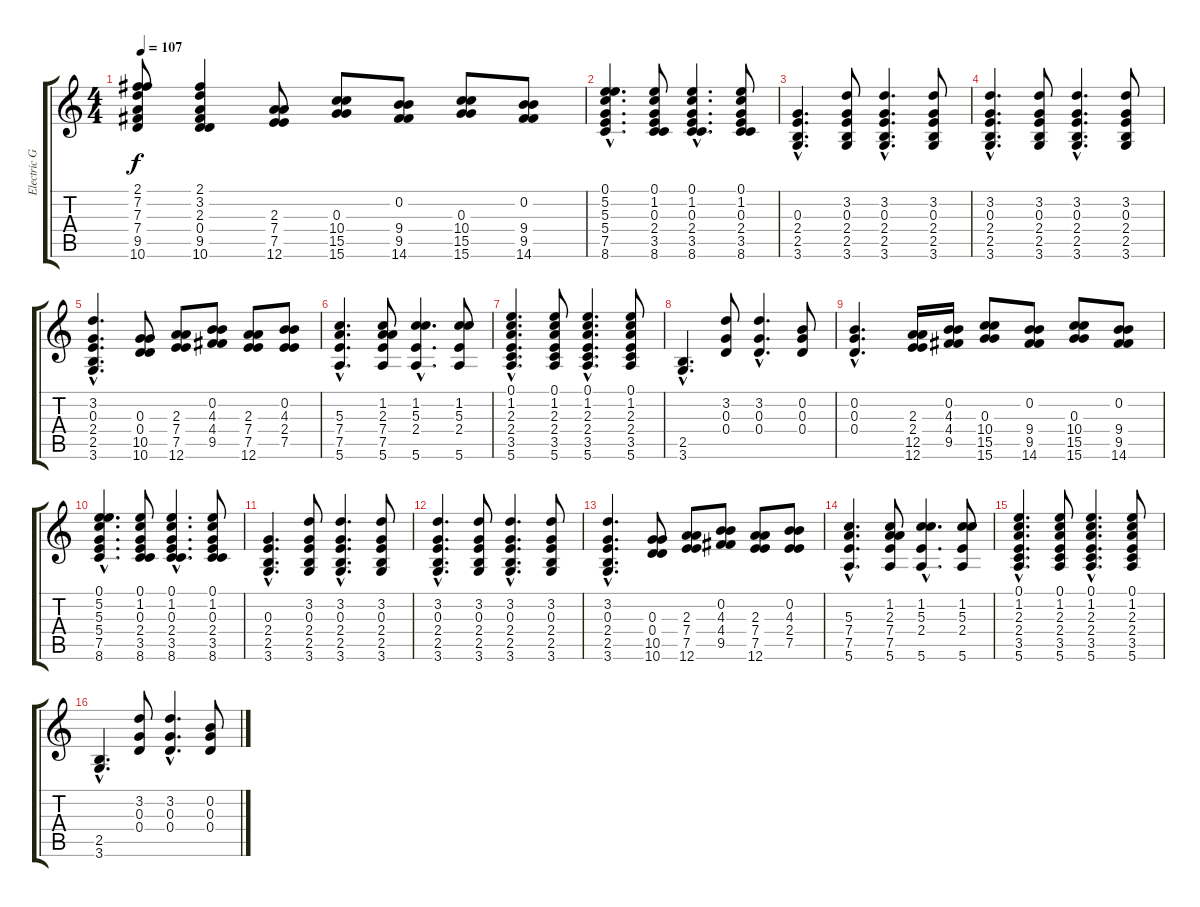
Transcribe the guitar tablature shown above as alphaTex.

\track ("Electric Guitar" "Electric G") {instrument electricguitarjazz}
\staff {score tabs}
\tuning (E4 B3 G3 D3 A2 E2) {hide}
\ts (4 4)
\tempo 107
\clef g2
\ks c
(2.1 7.2 7.3 7.4 9.5 10.6).8{dy f} (2.1 3.2 2.3 0.4 9.5 10.6).4 (2.3 7.4 7.5 12.6).8 (0.3 10.4 15.5 15.6).8 (0.2 9.4 9.5 14.6).8 (0.3 10.4 15.5 15.6).8 (0.2 9.4 9.5 14.6).8 |
(0.1{hac} 5.2{hac} 5.3{hac} 5.4{hac} 7.5{hac} 8.6{hac}).4{d} (0.1 1.2 0.3 2.4 3.5 8.6).8 (0.1{hac} 1.2{hac} 0.3{hac} 2.4{hac} 3.5{hac} 8.6{hac}).4{d} (0.1 1.2 0.3 2.4 3.5 8.6).8 |
(0.3{hac} 2.4{hac} 2.5{hac} 3.6{hac}).4{d} (3.2 0.3 2.4 2.5 3.6).8 (3.2{hac} 0.3{hac} 2.4{hac} 2.5{hac} 3.6{hac}).4{d} (3.2 0.3 2.4 2.5 3.6).8 |
(3.2{hac} 0.3{hac} 2.4{hac} 2.5{hac} 3.6{hac}).4{d} (3.2 0.3 2.4 2.5 3.6).8 (3.2{hac} 0.3{hac} 2.4{hac} 2.5{hac} 3.6{hac}).4{d} (3.2 0.3 2.4 2.5 3.6).8 |
(3.2{hac} 0.3{hac} 2.4{hac} 2.5{hac} 3.6{hac}).4{d} (0.3 0.4 10.5 10.6).8 (2.3 7.4 7.5 12.6).8 (0.2 4.3 4.4 9.5).8 (2.3 7.4 7.5 12.6).8 (0.2 4.3 2.4 7.5).8 |
(5.3{hac} 7.4{hac} 7.5{hac} 5.6{hac}).4{d} (1.2 2.3 7.4 7.5 5.6).8 (1.2{hac} 5.3{hac} 2.4{hac} 5.6{hac}).4{d} (1.2 5.3 2.4 5.6).8 |
(0.1{hac} 1.2{hac} 2.3{hac} 2.4{hac} 3.5{hac} 5.6{hac}).4{d} (0.1 1.2 2.3 2.4 3.5 5.6).8 (0.1{hac} 1.2{hac} 2.3{hac} 2.4{hac} 3.5{hac} 5.6{hac}).4{d} (0.1 1.2 2.3 2.4 3.5 5.6).8 |
(2.5{hac} 3.6{hac}).4{d} (3.2 0.3 0.4).8 (3.2{hac} 0.3{hac} 0.4{hac}).4{d} (0.2 0.3 0.4).8 |
(0.2{hac} 0.3{hac} 0.4{hac}).4{d} (2.3 2.4 12.5 12.6).16 (0.2 4.3 4.4 9.5).16 (0.3 10.4 15.5 15.6).8 (0.2 9.4 9.5 14.6).8 (0.3 10.4 15.5 15.6).8 (0.2 9.4 9.5 14.6).8 |
(0.1{hac} 5.2{hac} 5.3{hac} 5.4{hac} 7.5{hac} 8.6{hac}).4{d} (0.1 1.2 0.3 2.4 3.5 8.6).8 (0.1{hac} 1.2{hac} 0.3{hac} 2.4{hac} 3.5{hac} 8.6{hac}).4{d} (0.1 1.2 0.3 2.4 3.5 8.6).8 |
(0.3{hac} 2.4{hac} 2.5{hac} 3.6{hac}).4{d} (3.2 0.3 2.4 2.5 3.6).8 (3.2{hac} 0.3{hac} 2.4{hac} 2.5{hac} 3.6{hac}).4{d} (3.2 0.3 2.4 2.5 3.6).8 |
(3.2{hac} 0.3{hac} 2.4{hac} 2.5{hac} 3.6{hac}).4{d} (3.2 0.3 2.4 2.5 3.6).8 (3.2{hac} 0.3{hac} 2.4{hac} 2.5{hac} 3.6{hac}).4{d} (3.2 0.3 2.4 2.5 3.6).8 |
(3.2{hac} 0.3{hac} 2.4{hac} 2.5{hac} 3.6{hac}).4{d} (0.3 0.4 10.5 10.6).8 (2.3 7.4 7.5 12.6).8 (0.2 4.3 4.4 9.5).8 (2.3 7.4 7.5 12.6).8 (0.2 4.3 2.4 7.5).8 |
(5.3{hac} 7.4{hac} 7.5{hac} 5.6{hac}).4{d} (1.2 2.3 7.4 7.5 5.6).8 (1.2{hac} 5.3{hac} 2.4{hac} 5.6{hac}).4{d} (1.2 5.3 2.4 5.6).8 |
(0.1{hac} 1.2{hac} 2.3{hac} 2.4{hac} 3.5{hac} 5.6{hac}).4{d} (0.1 1.2 2.3 2.4 3.5 5.6).8 (0.1{hac} 1.2{hac} 2.3{hac} 2.4{hac} 3.5{hac} 5.6{hac}).4{d} (0.1 1.2 2.3 2.4 3.5 5.6).8 |
(2.5{hac} 3.6{hac}).4{d} (3.2 0.3 0.4).8 (3.2{hac} 0.3{hac} 0.4{hac}).4{d} (0.2 0.3 0.4).8
